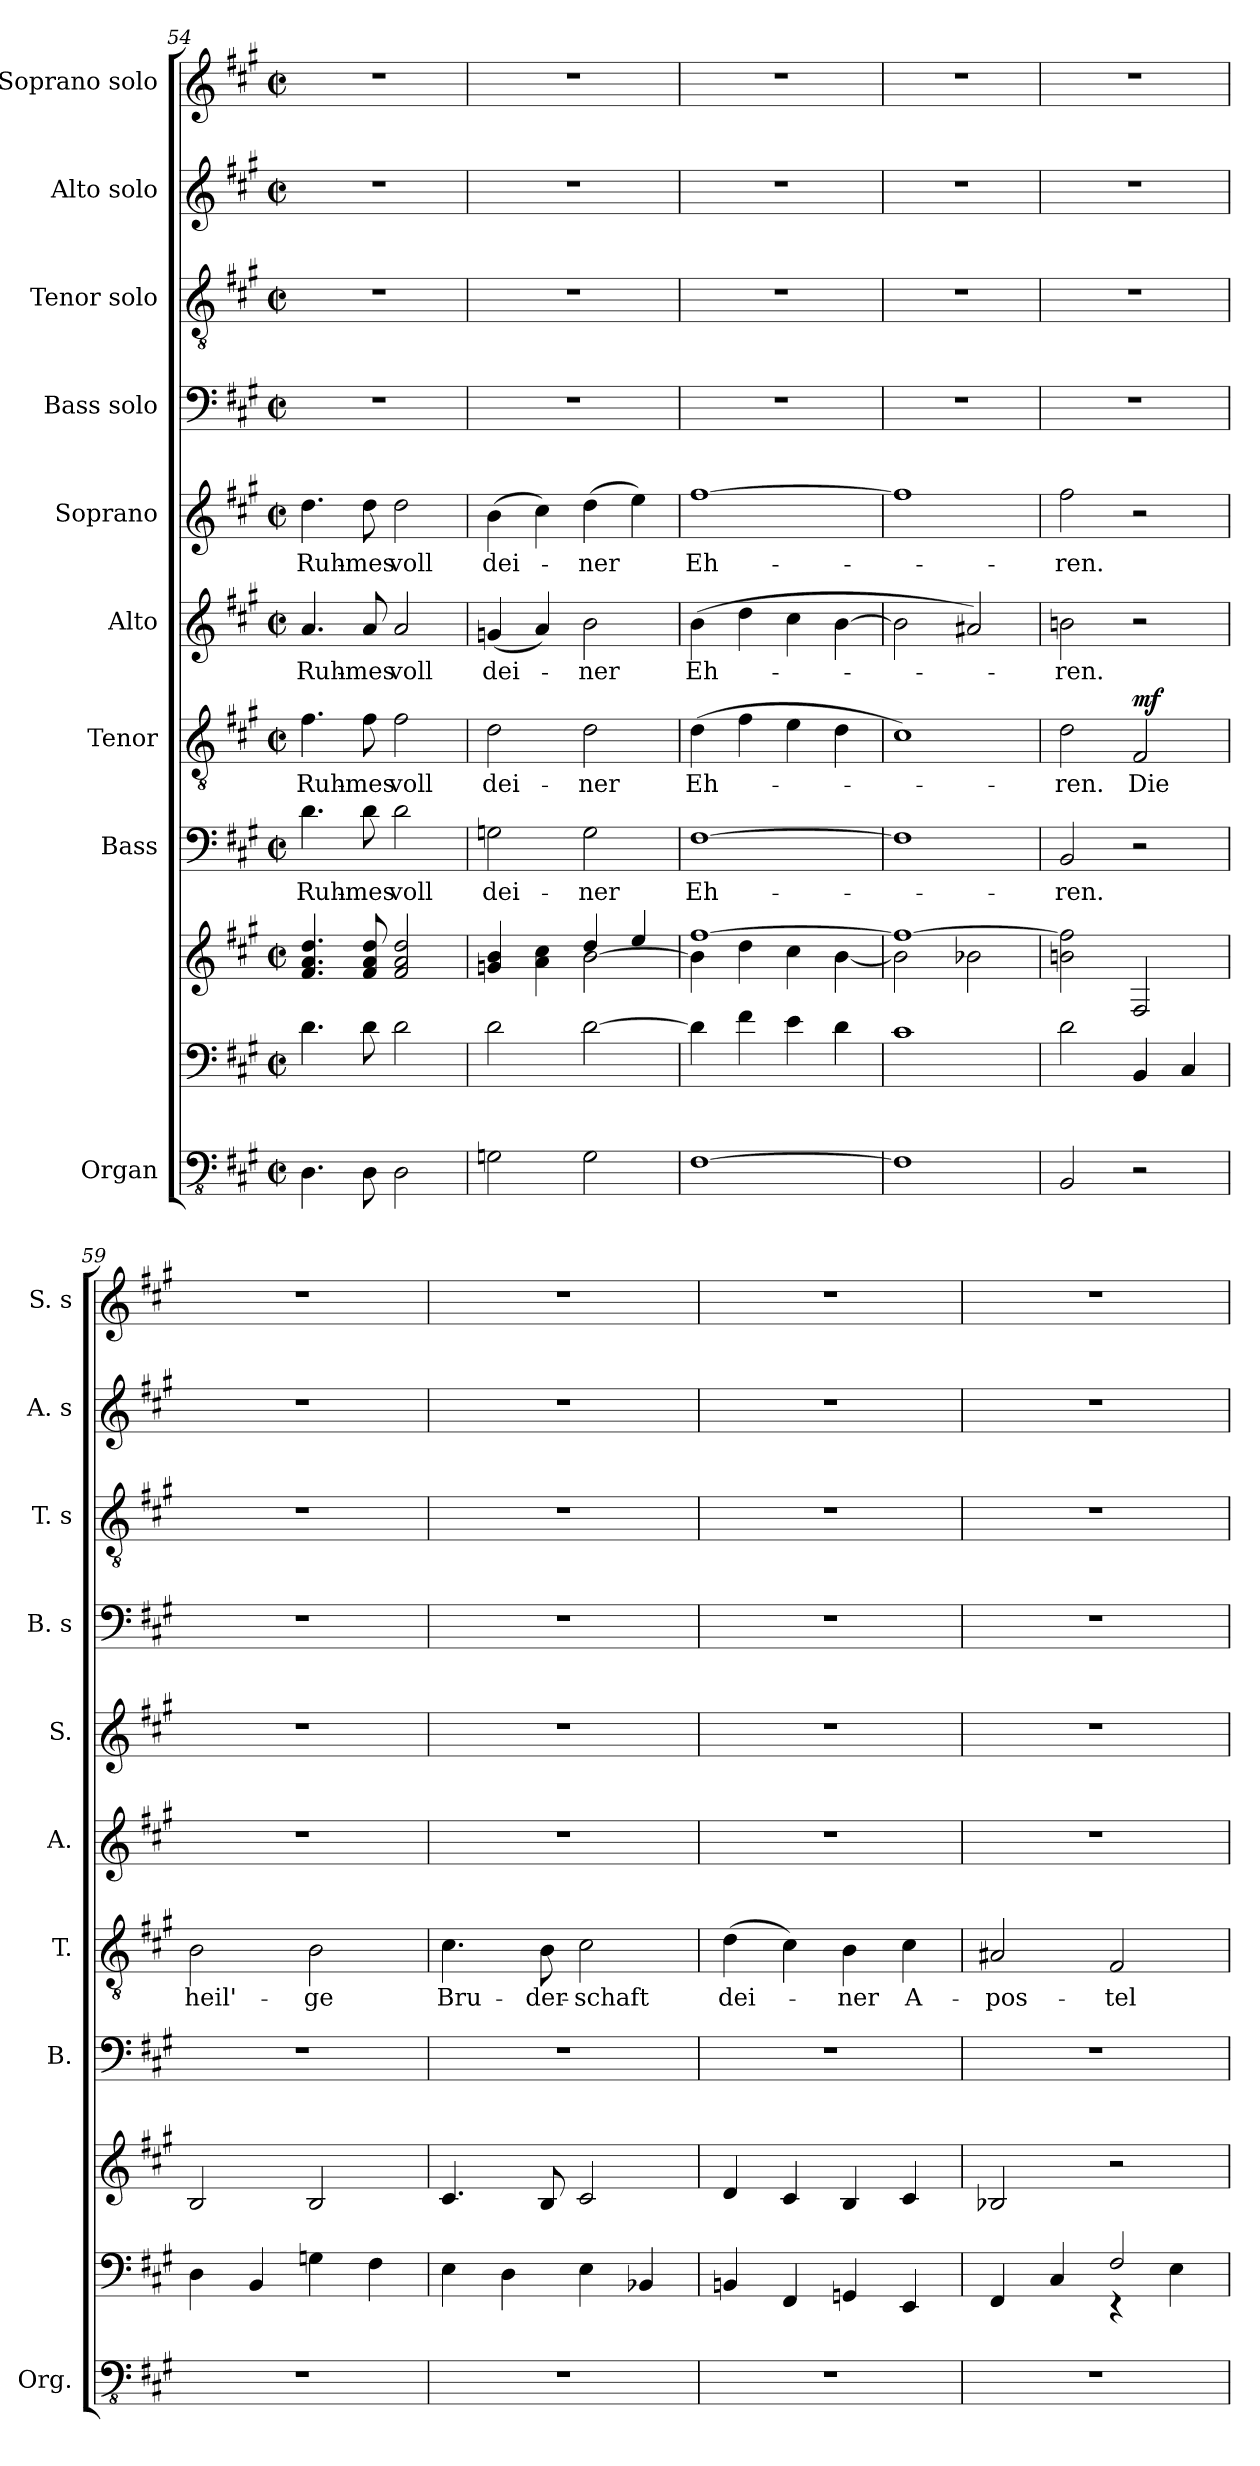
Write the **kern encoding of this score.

**kern	**kern	**kern	**kern	**text	**kern	**text	**dynam	**kern	**text	**kern	**text	**kern	**kern	**kern	**kern
*part9	*part9	*part9	*part8	*part8	*part7	*part7	*part7	*part6	*part6	*part5	*part5	*part4	*part3	*part2	*part1
*staff11	*staff10	*staff9	*staff8	*staff8	*staff7	*staff7	*staff7	*staff6	*staff6	*staff5	*staff5	*staff4	*staff3	*staff2	*staff1
*I"Organ	*	*	*I"Bass	*	*I"Tenor	*	*	*I"Alto	*	*I"Soprano	*	*I"Bass solo	*I"Tenor solo	*I"Alto solo	*I"Soprano solo
*I'Org.	*	*	*I'B.	*	*I'T.	*	*	*I'A.	*	*I'S.	*	*I'B. s	*I'T. s	*I'A. s	*I'S. s
*clefFv4	*clefF4	*clefG2	*clefF4	*	*clefGv2	*	*	*clefG2	*	*clefG2	*	*clefF4	*clefGv2	*clefG2	*clefG2
*k[f#c#g#]	*k[f#c#g#]	*k[f#c#g#]	*k[f#c#g#]	*	*k[f#c#g#]	*	*	*k[f#c#g#]	*	*k[f#c#g#]	*	*k[f#c#g#]	*k[f#c#g#]	*k[f#c#g#]	*k[f#c#g#]
*M2/2	*M2/2	*M2/2	*M2/2	*	*M2/2	*	*	*M2/2	*	*M2/2	*	*M2/2	*M2/2	*M2/2	*M2/2
*met(c|)	*met(c|)	*met(c|)	*met(c|)	*	*met(c|)	*	*	*met(c|)	*	*met(c|)	*	*met(c|)	*met(c|)	*met(c|)	*met(c|)
=54	=54	=54	=54	=54	=54	=54	=54	=54	=54	=54	=54	=54	=54	=54	=54
!	!	!	!	!LO:LY:b	!	!LO:LY:b	!	!	!LO:LY:b	!	!LO:LY:b	!	!	!	!
4.DD\	4.d\	4.f#/ 4.a/ 4.dd/	4.d\	Ruh-	4.f#\	Ruh-	.	4.a/	Ruh-	4.dd\	Ruh-	1r	1r	1r	1r
!	!	!	!	!LO:LY:b	!	!LO:LY:b	!	!	!LO:LY:b	!	!LO:LY:b	!	!	!	!
8DD\	8d\	8f#/ 8a/ 8dd/	8d\	-mes	8f#\	-mes	.	8a/	-mes	8dd\	-mes	.	.	.	.
!	!	!	!	!LO:LY:b	!	!LO:LY:b	!	!	!LO:LY:b	!	!LO:LY:b	!	!	!	!
2DD\	2d\	2f#/ 2a/ 2dd/	2d\	voll	2f#\	voll	.	2a/	voll	2dd\	voll	.	.	.	.
=55	=55	=55	=55	=55	=55	=55	=55	=55	=55	=55	=55	=55	=55	=55	=55
*	*	*^	*	*	*	*	*	*	*	*	*	*	*	*	*
!	!	!	!	!	!LO:LY:b	!	!LO:LY:b	!	!	!LO:LY:b	!	!LO:LY:b	!	!	!	!
2GGn\	2d\	4gn/ 4b/	2ryy	2Gn\	dei-	2d\	dei-	.	(<4gn/	dei-	(>4b\	dei-	1r	1r	1r	1r
.	.	4a\ 4cc#\	.	.	.	.	.	.	4a/)	.	4cc#\)	.	.	.	.	.
!	!	!	!	!	!LO:LY:b	!	!LO:LY:b	!	!	!LO:LY:b	!	!LO:LY:b	!	!	!	!
2GG\	[2d\	[2b\	4dd/	2G\	-ner	2d\	-ner	.	2b\	-ner	(>4dd\	-ner	.	.	.	.
.	.	.	4ee/	.	.	.	.	.	.	.	4ee\)	.	.	.	.	.
=56	=56	=56	=56	=56	=56	=56	=56	=56	=56	=56	=56	=56	=56	=56	=56	=56
!	!	!	!	!	!LO:LY:b	!	!LO:LY:b	!	!	!LO:LY:b	!	!LO:LY:b	!	!	!	!
[1FF#	4d\]	[1ff#	4b\]	[1F#	Eh-	(>4d\	Eh-	.	(>4b\	Eh-	[1ff#	Eh-	1r	1r	1r	1r
.	4f#\	.	4dd\	.	.	4f#\	.	.	4dd\	.	.	.	.	.	.	.
.	4e\	.	4cc#\	.	.	4e\	.	.	4cc#\	.	.	.	.	.	.	.
.	4d\	.	[4b\	.	.	4d\	.	.	[4b\	.	.	.	.	.	.	.
=57	=57	=57	=57	=57	=57	=57	=57	=57	=57	=57	=57	=57	=57	=57	=57	=57
1FF#]	1c#	1ff#_	2b\]	1F#]	.	1c#)	.	.	2b\]	.	1ff#]	.	1r	1r	1r	1r
.	.	.	2b-X\	.	.	.	.	.	2a#X/)	.	.	.	.	.	.	.
*	*	*v	*v	*	*	*	*	*	*	*	*	*	*	*	*	*
=58	=58	=58	=58	=58	=58	=58	=58	=58	=58	=58	=58	=58	=58	=58	=58
*	*	*	*	*	*	*	*	*	*	*	*	*	*	*	*MM140
*	*	*^	*	*	*	*	*	*	*	*	*	*	*	*	*
!	!	!	!	!	!LO:LY:b	!	!LO:LY:b	!	!	!LO:LY:b	!	!LO:LY:b	!	!	!	!
*	*	*v	*v	*	*	*	*	*	*	*	*	*	*	*	*	*
2BBB/	2d\	2bn\ 2ff#\]	2BB/	-ren.	2d\	-ren.	.	2bn\	-ren.	2ff#\	-ren.	1r	1r	1r	1r
!	!	!	!	!	!	!LO:LY:b	!LO:DY:a	!	!	!	!	!	!	!	!
2r	4BB/	2F#/	2r	.	2F#/	Die	mf	2r	.	2r	.	.	.	.	.
.	4C#/	.	.	.	.	.	.	.	.	.	.	.	.	.	.
=59	=59	=59	=59	=59	=59	=59	=59	=59	=59	=59	=59	=59	=59	=59	=59
*	*	*	*	*	*	*	*	*	*	*	*	*	*	*	*MM156
!	!	!	!	!	!	!LO:LY:b	!	!	!	!	!	!	!	!	!
1r	4D\	2B/	1r	.	2B\	heil'-	.	1r	.	1r	.	1r	1r	1r	1r
.	4BB/	.	.	.	.	.	.	.	.	.	.	.	.	.	.
!	!	!	!	!	!	!LO:LY:b	!	!	!	!	!	!	!	!	!
.	4Gn\	2B/	.	.	2B\	-ge	.	.	.	.	.	.	.	.	.
.	4F#\	.	.	.	.	.	.	.	.	.	.	.	.	.	.
=60	=60	=60	=60	=60	=60	=60	=60	=60	=60	=60	=60	=60	=60	=60	=60
!	!	!	!	!	!	!LO:LY:b	!	!	!	!	!	!	!	!	!
1r	4E\	4.c#/	1r	.	4.c#\	Bru-	.	1r	.	1r	.	1r	1r	1r	1r
.	4D\	.	.	.	.	.	.	.	.	.	.	.	.	.	.
!	!	!	!	!	!	!LO:LY:b	!	!	!	!	!	!	!	!	!
.	.	8B/	.	.	8B\	-der-	.	.	.	.	.	.	.	.	.
!	!	!	!	!	!	!LO:LY:b	!	!	!	!	!	!	!	!	!
.	4E\	2c#/	.	.	2c#\	-schaft	.	.	.	.	.	.	.	.	.
.	4BB-X/	.	.	.	.	.	.	.	.	.	.	.	.	.	.
!!LO:LB:g=z
=61	=61	=61	=61	=61	=61	=61	=61	=61	=61	=61	=61	=61	=61	=61	=61
!	!	!	!	!	!	!LO:LY:b	!	!	!	!	!	!	!	!	!
1r	4BBn/	4d/	1r	.	(>4d\	dei-	.	1r	.	1r	.	1r	1r	1r	1r
.	4FF#/	4c#/	.	.	4c#\)	.	.	.	.	.	.	.	.	.	.
!	!	!	!	!	!	!LO:LY:b	!	!	!	!	!	!	!	!	!
.	4GGn/	4B/	.	.	4B\	-ner	.	.	.	.	.	.	.	.	.
!	!	!	!	!	!	!LO:LY:b	!	!	!	!	!	!	!	!	!
.	4EE/	4c#/	.	.	4c#\	A-	.	.	.	.	.	.	.	.	.
=62	=62	=62	=62	=62	=62	=62	=62	=62	=62	=62	=62	=62	=62	=62	=62
*	*^	*	*	*	*	*	*	*	*	*	*	*	*	*	*
!	!	!	!	!	!	!	!LO:LY:b	!	!	!	!	!	!	!	!	!
1r	4FF#/	2ryy	2B-X/	1r	.	2A#X/	-pos-	.	1r	.	1r	.	1r	1r	1r	1r
.	4C#/	.	.	.	.	.	.	.	.	.	.	.	.	.	.	.
!	!	!	!	!	!	!	!LO:LY:b	!	!	!	!	!	!	!	!	!
.	2F#/	4rEE	2r	.	.	2F#/	-tel	.	.	.	.	.	.	.	.	.
.	.	4E\	.	.	.	.	.	.	.	.	.	.	.	.	.	.
*	*v	*v	*	*	*	*	*	*	*	*	*	*	*	*	*	*
=	=	=	=	=	=	=	=	=	=	=	=	=	=	=	=
*-	*-	*-	*-	*-	*-	*-	*-	*-	*-	*-	*-	*-	*-	*-	*-
